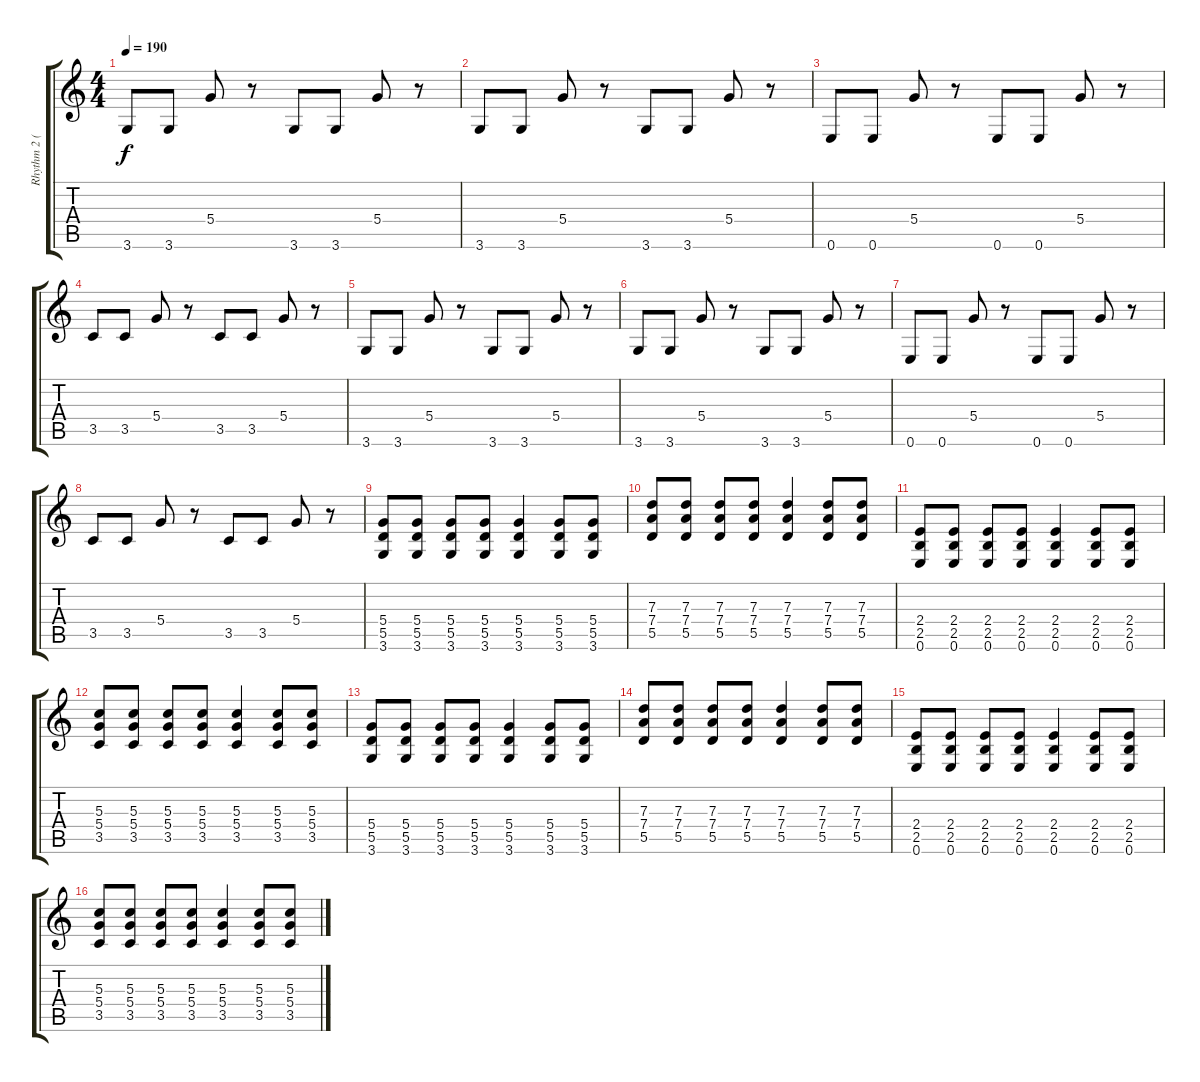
\track ("Rhythm 2 (Tom)" "Rhythm 2 (") {instrument overdrivenguitar}
\staff {score tabs}
\tuning (E4 B3 G3 D3 A2 E2) {hide}
\ts (4 4)
\tempo 190
\clef g2
\ks c
3.6.8{dy f} 3.6.8 5.4.8 r.8 3.6.8 3.6.8 5.4.8 r.8 |
3.6.8 3.6.8 5.4.8 r.8 3.6.8 3.6.8 5.4.8 r.8 |
0.6.8 0.6.8 5.4.8 r.8 0.6.8 0.6.8 5.4.8 r.8 |
3.5.8 3.5.8 5.4.8 r.8 3.5.8 3.5.8 5.4.8 r.8 |
3.6.8 3.6.8 5.4.8 r.8 3.6.8 3.6.8 5.4.8 r.8 |
3.6.8 3.6.8 5.4.8 r.8 3.6.8 3.6.8 5.4.8 r.8 |
0.6.8 0.6.8 5.4.8 r.8 0.6.8 0.6.8 5.4.8 r.8 |
3.5.8 3.5.8 5.4.8 r.8 3.5.8 3.5.8 5.4.8 r.8 |
(5.4 5.5 3.6).8 (5.4 5.5 3.6).8 (5.4 5.5 3.6).8 (5.4 5.5 3.6).8 (5.4 5.5 3.6).4 (5.4 5.5 3.6).8 (5.4 5.5 3.6).8 |
(7.3 7.4 5.5).8 (7.3 7.4 5.5).8 (7.3 7.4 5.5).8 (7.3 7.4 5.5).8 (7.3 7.4 5.5).4 (7.3 7.4 5.5).8 (7.3 7.4 5.5).8 |
(2.4 2.5 0.6).8 (2.4 2.5 0.6).8 (2.4 2.5 0.6).8 (2.4 2.5 0.6).8 (2.4 2.5 0.6).4 (2.4 2.5 0.6).8 (2.4 2.5 0.6).8 |
(5.3 5.4 3.5).8 (5.3 5.4 3.5).8 (5.3 5.4 3.5).8 (5.3 5.4 3.5).8 (5.3 5.4 3.5).4 (5.3 5.4 3.5).8 (5.3 5.4 3.5).8 |
(5.4 5.5 3.6).8 (5.4 5.5 3.6).8 (5.4 5.5 3.6).8 (5.4 5.5 3.6).8 (5.4 5.5 3.6).4 (5.4 5.5 3.6).8 (5.4 5.5 3.6).8 |
(7.3 7.4 5.5).8 (7.3 7.4 5.5).8 (7.3 7.4 5.5).8 (7.3 7.4 5.5).8 (7.3 7.4 5.5).4 (7.3 7.4 5.5).8 (7.3 7.4 5.5).8 |
(2.4 2.5 0.6).8 (2.4 2.5 0.6).8 (2.4 2.5 0.6).8 (2.4 2.5 0.6).8 (2.4 2.5 0.6).4 (2.4 2.5 0.6).8 (2.4 2.5 0.6).8 |
(5.3 5.4 3.5).8 (5.3 5.4 3.5).8 (5.3 5.4 3.5).8 (5.3 5.4 3.5).8 (5.3 5.4 3.5).4 (5.3 5.4 3.5).8 (5.3 5.4 3.5).8
